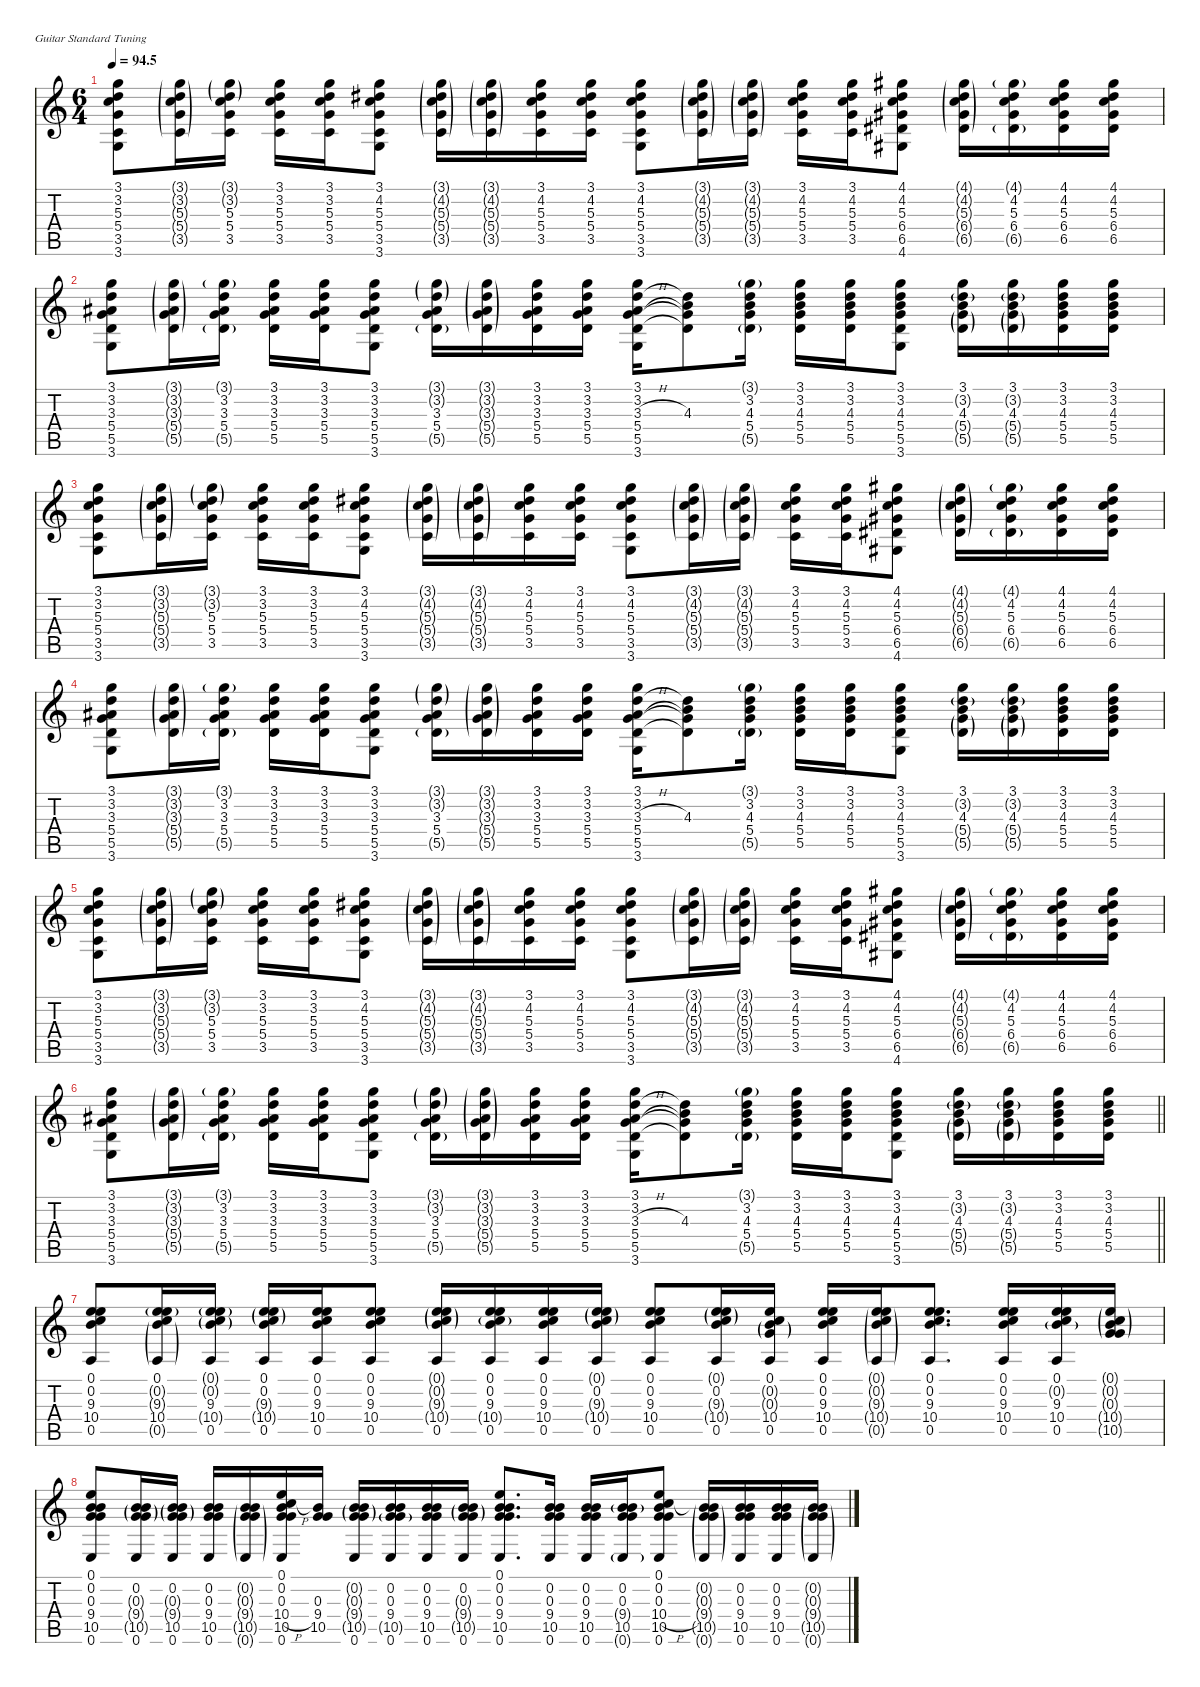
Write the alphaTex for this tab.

\defaultSystemsLayout 4
\hideDynamics
\bracketExtendMode nobrackets
\singleTrackTrackNamePolicy hidden
\multiTrackTrackNamePolicy hidden
\firstSystemTrackNameMode fullname
\firstSystemTrackNameOrientation horizontal
\otherSystemsTrackNameOrientation horizontal
\track ("Guitar 1" "s.guit.") {defaultSystemsLayout 2 mute instrument acousticguitarsteel}
\staff {score tabs}
\tuning (E4 B3 G3 D3 A2 E2)
\ts (6 4)
\tempo
94.5
\accidentals auto
\clef g2
\ottava regular
\simile none
\ks c
(3.1 3.2 5.3 5.4 3.5 3.6).8{dy f beam Down} (3.1{g} 3.2{g} 5.3{g} 5.4{g} 3.5{g}).16{beam Down} (3.1{g} 3.2{g} 5.3 5.4 3.5).16{beam Down} (3.1 3.2 5.3 5.4 3.5).16{beam Down} (3.1 3.2 5.3 5.4 3.5).16{beam Down} (3.1 4.2{acc #} 5.3 5.4 3.5 3.6).8{beam Down} (3.1{g} 4.2{g acc #} 5.3{g} 5.4{g} 3.5{g}).16{beam Down} (3.1{g} 4.2{g acc #} 5.3{g} 5.4{g} 3.5{g}).16{beam Down} (3.1 4.2{acc #} 5.3 5.4 3.5).16{beam Down} (3.1 4.2{acc #} 5.3 5.4 3.5).16{beam Down} (3.1 4.2{acc #} 5.3 5.4 3.5 3.6).8{beam Down} (3.1{g} 4.2{g acc #} 5.3{g} 5.4{g} 3.5{g}).16{beam Down} (3.1{g} 4.2{g acc #} 5.3{g} 5.4{g} 3.5{g}).16{beam Down} (3.1 4.2{acc #} 5.3 5.4 3.5).16{beam Down} (3.1 4.2{acc #} 5.3 5.4 3.5).16{beam Down} (4.1{acc #} 4.2{acc #} 5.3 6.4{acc #} 6.5{acc #} 4.6{acc #}).8{beam Down} (4.1{g acc #} 4.2{g acc #} 5.3{g} 6.4{g acc #} 6.5{g acc #}).16{beam Down} (4.1{g acc #} 4.2{acc #} 5.3 6.4{acc #} 6.5{g acc #}).16{beam Down} (4.1{acc #} 4.2{acc #} 5.3 6.4{acc #} 6.5{acc #}).16{beam Down} (4.1{acc #} 4.2{acc #} 5.3 6.4{acc #} 6.5{acc #}).16{beam Down} |
(3.1 3.2 3.3{acc #} 5.4 5.5 3.6).8{beam Down} (3.1{g} 3.2{g} 3.3{g acc #} 5.4{g} 5.5{g}).16{beam Down} (3.1{g} 3.2 3.3{acc #} 5.4 5.5{g}).16{beam Down} (3.1 3.2 3.3{acc #} 5.4 5.5).16{beam Down} (3.1 3.2 3.3{acc #} 5.4 5.5).16{beam Down} (3.1 3.2 3.3{acc #} 5.4 5.5 3.6).8{beam Down} (3.1{g} 3.2{g} 3.3{acc #} 5.4 5.5{g}).16{beam Down} (3.1{g} 3.2{g} 3.3{g acc #} 5.4{g} 5.5{g}).16{beam Down} (3.1 3.2 3.3{acc #} 5.4 5.5).16{beam Down} (3.1 3.2 3.3{acc #} 5.4 5.5).16{beam Down} (3.1 3.2 3.3{h acc #} 5.4 5.5 3.6).16{beam Down} (4.3 5.4{t} 5.5{t} 3.2{t}).8{beam Down} (3.1{g} 3.2 4.3 5.4 5.5{g}).16{beam Down} (3.1 3.2 4.3 5.4 5.5).16{beam Down} (3.1 3.2 4.3 5.4 5.5).16{beam Down} (3.1 3.2 4.3 5.4 5.5 3.6).8{beam Down} (3.1 3.2{g} 4.3 5.4{g} 5.5{g}).16{beam Down} (3.1 3.2{g} 4.3 5.4{g} 5.5{g}).16{beam Down} (3.1 3.2 4.3 5.4 5.5).16{beam Down} (3.1 3.2 4.3 5.4 5.5).16{beam Down} |
(3.1 3.2 5.3 5.4 3.5 3.6).8{beam Down} (3.1{g} 3.2{g} 5.3{g} 5.4{g} 3.5{g}).16{beam Down} (3.1{g} 3.2{g} 5.3 5.4 3.5).16{beam Down} (3.1 3.2 5.3 5.4 3.5).16{beam Down} (3.1 3.2 5.3 5.4 3.5).16{beam Down} (3.1 4.2{acc #} 5.3 5.4 3.5 3.6).8{beam Down} (3.1{g} 4.2{g acc #} 5.3{g} 5.4{g} 3.5{g}).16{beam Down} (3.1{g} 4.2{g acc #} 5.3{g} 5.4{g} 3.5{g}).16{beam Down} (3.1 4.2{acc #} 5.3 5.4 3.5).16{beam Down} (3.1 4.2{acc #} 5.3 5.4 3.5).16{beam Down} (3.1 4.2{acc #} 5.3 5.4 3.5 3.6).8{beam Down} (3.1{g} 4.2{g acc #} 5.3{g} 5.4{g} 3.5{g}).16{beam Down} (3.1{g} 4.2{g acc #} 5.3{g} 5.4{g} 3.5{g}).16{beam Down} (3.1 4.2{acc #} 5.3 5.4 3.5).16{beam Down} (3.1 4.2{acc #} 5.3 5.4 3.5).16{beam Down} (4.1{acc #} 4.2{acc #} 5.3 6.4{acc #} 6.5{acc #} 4.6{acc #}).8{beam Down} (4.1{g acc #} 4.2{g acc #} 5.3{g} 6.4{g acc #} 6.5{g acc #}).16{beam Down} (4.1{g acc #} 4.2{acc #} 5.3 6.4{acc #} 6.5{g acc #}).16{beam Down} (4.1{acc #} 4.2{acc #} 5.3 6.4{acc #} 6.5{acc #}).16{beam Down} (4.1{acc #} 4.2{acc #} 5.3 6.4{acc #} 6.5{acc #}).16{beam Down} |
(3.1 3.2 3.3{acc #} 5.4 5.5 3.6).8{beam Down} (3.1{g} 3.2{g} 3.3{g acc #} 5.4{g} 5.5{g}).16{beam Down} (3.1{g} 3.2 3.3{acc #} 5.4 5.5{g}).16{beam Down} (3.1 3.2 3.3{acc #} 5.4 5.5).16{beam Down} (3.1 3.2 3.3{acc #} 5.4 5.5).16{beam Down} (3.1 3.2 3.3{acc #} 5.4 5.5 3.6).8{beam Down} (3.1{g} 3.2{g} 3.3{acc #} 5.4 5.5{g}).16{beam Down} (3.1{g} 3.2{g} 3.3{g acc #} 5.4{g} 5.5{g}).16{beam Down} (3.1 3.2 3.3{acc #} 5.4 5.5).16{beam Down} (3.1 3.2 3.3{acc #} 5.4 5.5).16{beam Down} (3.1 3.2 3.3{h acc #} 5.4 5.5 3.6).16{beam Down} (4.3 5.4{t} 5.5{t} 3.2{t}).8{beam Down} (3.1{g} 3.2 4.3 5.4 5.5{g}).16{beam Down} (3.1 3.2 4.3 5.4 5.5).16{beam Down} (3.1 3.2 4.3 5.4 5.5).16{beam Down} (3.1 3.2 4.3 5.4 5.5 3.6).8{beam Down} (3.1 3.2{g} 4.3 5.4{g} 5.5{g}).16{beam Down} (3.1 3.2{g} 4.3 5.4{g} 5.5{g}).16{beam Down} (3.1 3.2 4.3 5.4 5.5).16{beam Down} (3.1 3.2 4.3 5.4 5.5).16{beam Down} |
(3.1 3.2 5.3 5.4 3.5 3.6).8{beam Down} (3.1{g} 3.2{g} 5.3{g} 5.4{g} 3.5{g}).16{beam Down} (3.1{g} 3.2{g} 5.3 5.4 3.5).16{beam Down} (3.1 3.2 5.3 5.4 3.5).16{beam Down} (3.1 3.2 5.3 5.4 3.5).16{beam Down} (3.1 4.2{acc #} 5.3 5.4 3.5 3.6).8{beam Down} (3.1{g} 4.2{g acc #} 5.3{g} 5.4{g} 3.5{g}).16{beam Down} (3.1{g} 4.2{g acc #} 5.3{g} 5.4{g} 3.5{g}).16{beam Down} (3.1 4.2{acc #} 5.3 5.4 3.5).16{beam Down} (3.1 4.2{acc #} 5.3 5.4 3.5).16{beam Down} (3.1 4.2{acc #} 5.3 5.4 3.5 3.6).8{beam Down} (3.1{g} 4.2{g acc #} 5.3{g} 5.4{g} 3.5{g}).16{beam Down} (3.1{g} 4.2{g acc #} 5.3{g} 5.4{g} 3.5{g}).16{beam Down} (3.1 4.2{acc #} 5.3 5.4 3.5).16{beam Down} (3.1 4.2{acc #} 5.3 5.4 3.5).16{beam Down} (4.1{acc #} 4.2{acc #} 5.3 6.4{acc #} 6.5{acc #} 4.6{acc #}).8{beam Down} (4.1{g acc #} 4.2{g acc #} 5.3{g} 6.4{g acc #} 6.5{g acc #}).16{beam Down} (4.1{g acc #} 4.2{acc #} 5.3 6.4{acc #} 6.5{g acc #}).16{beam Down} (4.1{acc #} 4.2{acc #} 5.3 6.4{acc #} 6.5{acc #}).16{beam Down} (4.1{acc #} 4.2{acc #} 5.3 6.4{acc #} 6.5{acc #}).16{beam Down} |
\barLineRight lightlight
(3.1 3.2 3.3{acc #} 5.4 5.5 3.6).8{beam Down} (3.1{g} 3.2{g} 3.3{g acc #} 5.4{g} 5.5{g}).16{beam Down} (3.1{g} 3.2 3.3{acc #} 5.4 5.5{g}).16{beam Down} (3.1 3.2 3.3{acc #} 5.4 5.5).16{beam Down} (3.1 3.2 3.3{acc #} 5.4 5.5).16{beam Down} (3.1 3.2 3.3{acc #} 5.4 5.5 3.6).8{beam Down} (3.1{g} 3.2{g} 3.3{acc #} 5.4 5.5{g}).16{beam Down} (3.1{g} 3.2{g} 3.3{g acc #} 5.4{g} 5.5{g}).16{beam Down} (3.1 3.2 3.3{acc #} 5.4 5.5).16{beam Down} (3.1 3.2 3.3{acc #} 5.4 5.5).16{beam Down} (3.1 3.2 3.3{h acc #} 5.4 5.5 3.6).16{beam Down} (4.3 5.4{t} 5.5{t} 3.2{t}).8{beam Down} (3.1{g} 3.2 4.3 5.4 5.5{g}).16{beam Down} (3.1 3.2 4.3 5.4 5.5).16{beam Down} (3.1 3.2 4.3 5.4 5.5).16{beam Down} (3.1 3.2 4.3 5.4 5.5 3.6).8{beam Down} (3.1 3.2{g} 4.3 5.4{g} 5.5{g}).16{beam Down} (3.1 3.2{g} 4.3 5.4{g} 5.5{g}).16{beam Down} (3.1 3.2 4.3 5.4 5.5).16{beam Down} (3.1 3.2 4.3 5.4 5.5).16{beam Down} |
(0.1 0.2 9.3 10.4 0.5).8{beam Up} (0.1 0.2{g} 9.3{g} 10.4 0.5{g}).16{beam Up} (0.1{g} 0.2{g} 9.3 10.4{g} 0.5).16{beam Up} (0.1 0.2 9.3{g} 10.4{g} 0.5).16{beam Up} (0.1 0.2 9.3 10.4 0.5).16{beam Up} (0.1 0.2 9.3 10.4 0.5).8{beam Up} (0.1{g} 0.2{g} 9.3{g} 10.4{g} 0.5).16{beam Up} (0.1 0.2 9.3 10.4{g} 0.5).16{beam Up} (0.1 0.2 9.3 10.4 0.5).16{beam Up} (0.1{g} 0.2 9.3{g} 10.4{g} 0.5).16{beam Up} (0.1 0.2 9.3 10.4 0.5).8{beam Up} (0.1{g} 0.2 9.3{g} 10.4{g} 0.5).16{beam Up} (0.1 0.2{g} 0.3{g} 10.4 0.5).16{beam Up} (0.1 0.2 9.3 10.4 0.5).16{beam Up} (0.1{g} 0.2{g} 9.3{g} 10.4{g} 0.5{g}).16{beam Up} (0.1 0.2 9.3 10.4 0.5).8{d beam Up} (0.1 0.2 9.3 10.4 0.5).16{beam Up} (0.1 0.2{g} 9.3 10.4 0.5).16{beam Up} (0.1{g} 0.2{g} 0.3{g} 10.4{g} 10.5{g}).16{beam Up} |
(0.1 0.2 0.3 9.4 10.5 0.6).8{beam Up} (0.2 0.3{g} 9.4{g} 10.5{g} 0.6).16{beam Up} (0.2 0.3{g} 9.4{g} 10.5 0.6).16{beam Up} (0.2 0.3 9.4 10.5 0.6).16{beam Up} (0.2{g} 0.3{g} 9.4{g} 10.5{g} 0.6{g}).16{beam Up} (0.1 0.2 0.3 10.4{h} 10.5 0.6).16{beam Up} (0.3 9.4 10.5).16{beam Up} (0.2{g} 0.3{g} 9.4{g} 10.5{g} 0.6).16{beam Up} (0.2 0.3 9.4 10.5{g} 0.6).16{beam Up} (0.2 0.3 9.4 10.5 0.6).16{beam Up} (0.2 0.3{g} 9.4{g} 10.5{g} 0.6).16{beam Up} (0.1 0.2 0.3 9.4 10.5 0.6).8{d beam Up} (0.2 0.3 9.4 10.5 0.6).16{beam Up} (0.2 0.3 9.4 10.5 0.6).16{beam Up} (0.2 0.3 9.4{g} 10.5 0.6{g}).16{beam Up} (0.1 0.2 0.3 10.4{h} 10.5 0.6).8{beam Up} (0.2{g} 0.3{g} 9.4{g} 10.5{g} 0.6{g}).16{beam Up} (0.2 0.3 9.4 10.5 0.6).16{beam Up} (0.2 0.3 9.4 10.5 0.6).16{beam Up} (0.2{g} 0.3{g} 9.4{g} 10.5{g} 0.6{g}).16{beam Up}
